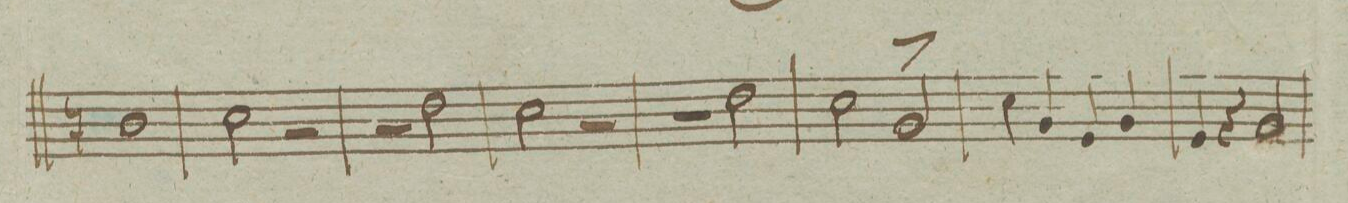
**kern
*I"Clarinetto Secondo in C. et B.
*clefG2
*k[]
*met(c|)
*M2/2
1bn\
=250
2cc\
2r
=251
2r
2dd\
=252
2cc\
2r
=253
2r
2dd\
=254
2cc\
2g/^>
=255
4cc\
4g/
4e/
4g/
=256
4e/
4r
2g/
=257
*-
